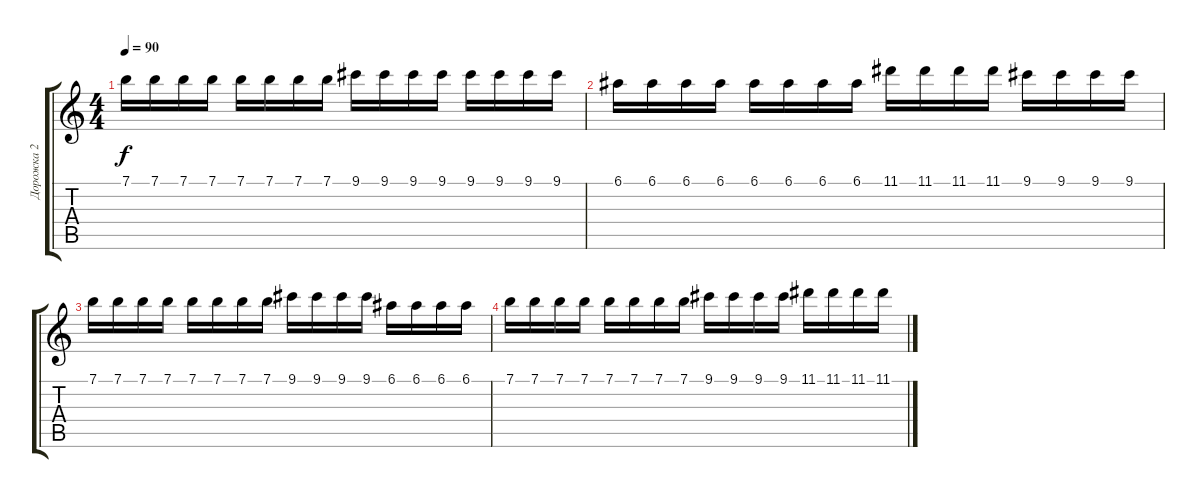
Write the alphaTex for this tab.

\track ("Дорожка 2" "Дорожка 2") {instrument distortionguitar}
\staff {score tabs}
\tuning (E4 B3 G3 D3 A2 E2) {hide}
\ts (4 4)
\tempo 90
\clef g2
\ks c
7.1.16{dy f} 7.1.16 7.1.16 7.1.16 7.1.16 7.1.16 7.1.16 7.1.16 9.1.16 9.1.16 9.1.16 9.1.16 9.1.16 9.1.16 9.1.16 9.1.16 |
6.1.16 6.1.16 6.1.16 6.1.16 6.1.16 6.1.16 6.1.16 6.1.16 11.1.16 11.1.16 11.1.16 11.1.16 9.1.16 9.1.16 9.1.16 9.1.16 |
7.1.16 7.1.16 7.1.16 7.1.16 7.1.16 7.1.16 7.1.16 7.1.16 9.1.16 9.1.16 9.1.16 9.1.16 6.1.16 6.1.16 6.1.16 6.1.16 |
7.1.16 7.1.16 7.1.16 7.1.16 7.1.16 7.1.16 7.1.16 7.1.16 9.1.16 9.1.16 9.1.16 9.1.16 11.1.16 11.1.16 11.1.16 11.1.16
